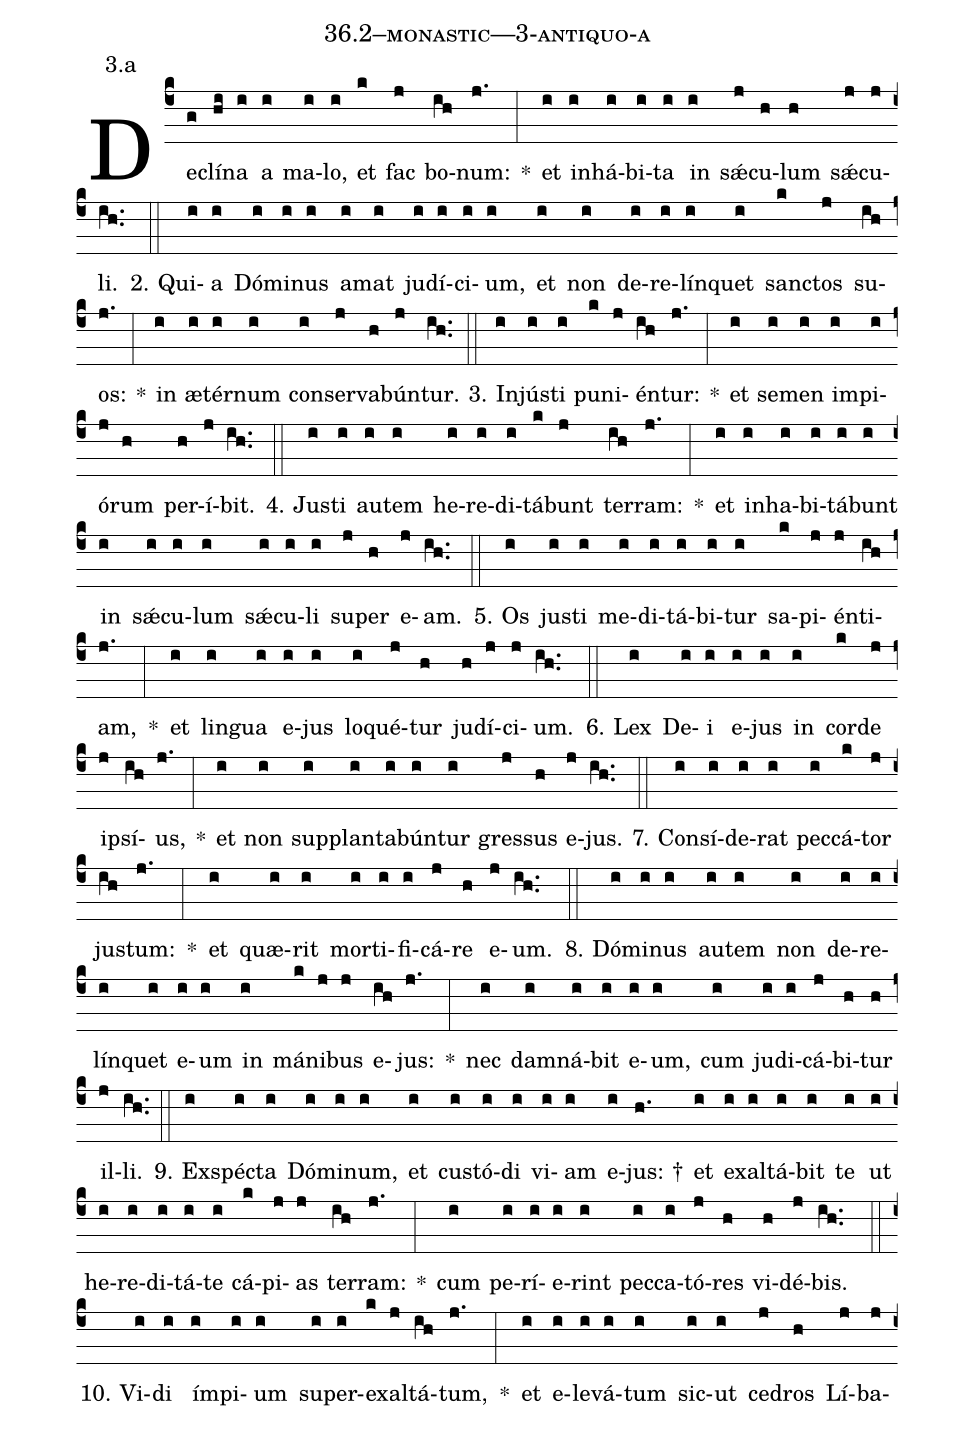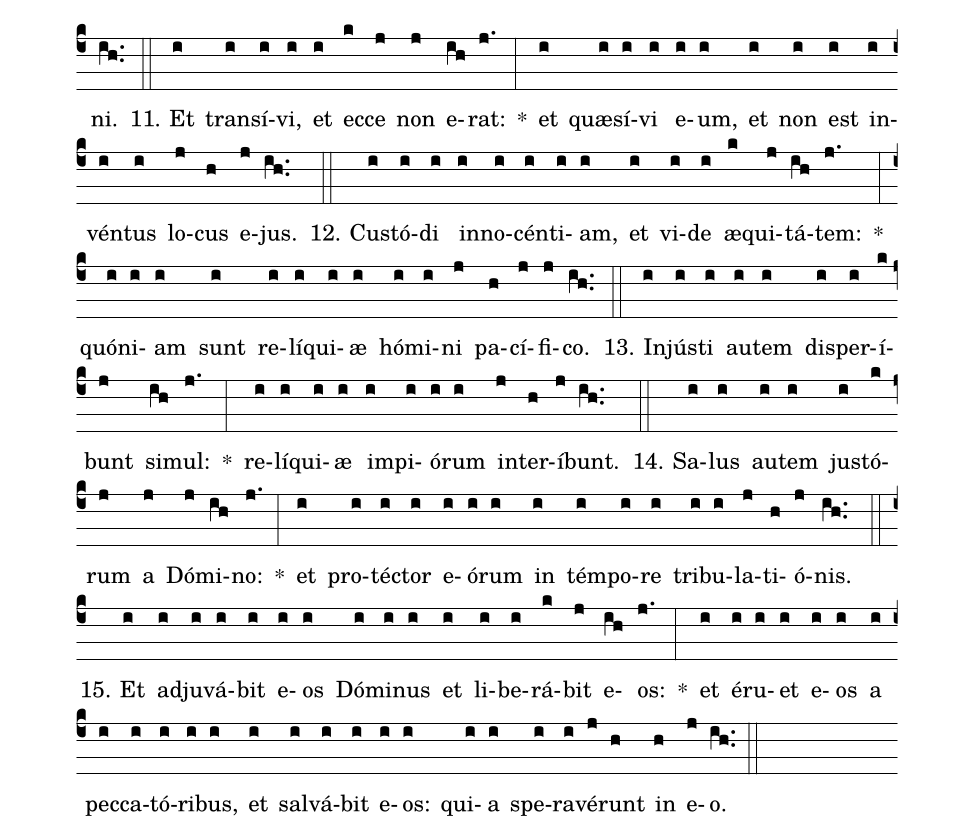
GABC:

name: 36.2--monastic---3-antiquo-a;
annotation: 3.a;
%%
(c4)De(g)clí(hi)na(i) a(i) ma(i)lo,(i) et(k) fac(j) bo(ih)num:(j.) *(:) et(i) in(i)há(i)bi(i)ta(i) in(i) sǽ(j)cu(h)lum(h) sǽ(j)cu(j)li.(ih..) (::)
2. Qui(i)a(i) Dó(i)mi(i)nus(i) a(i)mat(i) ju(i)dí(i)ci(i)um,(i) et(i) non(i) de(i)re(i)lín(i)quet(i) sanc(k)tos(j) su(ih)os:(j.) *(:) in(i) æ(i)tér(i)num(i) con(i)ser(j)va(h)bún(j)tur.(ih..) (::)
3. In(i)jús(i)ti(i) pu(k)ni(j)én(ih)tur:(j.) *(:) et(i) se(i)men(i) im(i)pi(i)ó(j)rum(h) per(h)í(j)bit.(ih..) (::)
4. Jus(i)ti(i) au(i)tem(i) he(i)re(i)di(i)tá(k)bunt(j) ter(ih)ram:(j.) *(:) et(i) in(i)ha(i)bi(i)tá(i)bunt(i) in(i) sǽ(i)cu(i)lum(i) sǽ(i)cu(i)li(i) su(j)per(h) e(j)am.(ih..) (::)
5. Os(i) jus(i)ti(i) me(i)di(i)tá(i)bi(i)tur(i) sa(k)pi(j)én(j)ti(ih)am,(j.) *(:) et(i) lin(i)gua(i) e(i)jus(i) lo(i)qué(j)tur(h) ju(h)dí(j)ci(j)um.(ih..) (::)
6. Lex(i) De(i)i(i) e(i)jus(i) in(i) cor(k)de(j) ip(j)sí(ih)us,(j.) *(:) et(i) non(i) sup(i)plan(i)ta(i)bún(i)tur(i) gres(j)sus(h) e(j)jus.(ih..) (::)
7. Con(i)sí(i)de(i)rat(i) pec(i)cá(k)tor(j) jus(ih)tum:(j.) *(:) et(i) quæ(i)rit(i) mor(i)ti(i)fi(i)cá(j)re(h) e(j)um.(ih..) (::)
8. Dó(i)mi(i)nus(i) au(i)tem(i) non(i) de(i)re(i)lín(i)quet(i) e(i)um(i) in(i) má(k)ni(j)bus(j) e(ih)jus:(j.) *(:) nec(i) dam(i)ná(i)bit(i) e(i)um,(i) cum(i) ju(i)di(i)cá(j)bi(h)tur(h) il(j)li.(ih..) (::)
9. Ex(i)spéc(i)ta(i) Dó(i)mi(i)num,(i) et(i) cus(i)tó(i)di(i) vi(i)am(i) e(i)jus: †(h.) et(i) ex(i)al(i)tá(i)bit(i) te(i) ut(i) he(i)re(i)di(i)tá(i)te(i) cá(k)pi(j)as(j) ter(ih)ram:(j.) *(:) cum(i) pe(i)rí(i)e(i)rint(i) pec(i)ca(i)tó(j)res(h) vi(h)dé(j)bis.(ih..) (::)
10. Vi(i)di(i) ím(i)pi(i)um(i) su(i)per(i)ex(k)al(j)tá(ih)tum,(j.) *(:) et(i) e(i)le(i)vá(i)tum(i) sic(i)ut(i) ce(j)dros(h) Lí(j)ba(j)ni.(ih..) (::)
11. Et(i) trans(i)í(i)vi,(i) et(i) ec(k)ce(j) non(j) e(ih)rat:(j.) *(:) et(i) quæ(i)sí(i)vi(i) e(i)um,(i) et(i) non(i) est(i) in(i)vén(i)tus(i) lo(j)cus(h) e(j)jus.(ih..) (::)
12. Cus(i)tó(i)di(i) in(i)no(i)cén(i)ti(i)am,(i) et(i) vi(i)de(i) æ(k)qui(j)tá(ih)tem:(j.) *(:) quón(i)i(i)am(i) sunt(i) re(i)lí(i)qui(i)æ(i) hó(i)mi(i)ni(j) pa(h)cí(j)fi(j)co.(ih..) (::)
13. In(i)jús(i)ti(i) au(i)tem(i) dis(i)per(i)í(k)bunt(j) si(ih)mul:(j.) *(:) re(i)lí(i)qui(i)æ(i) im(i)pi(i)ó(i)rum(i) in(j)ter(h)í(j)bunt.(ih..) (::)
14. Sa(i)lus(i) au(i)tem(i) jus(i)tó(k)rum(j) a(j) Dó(j)mi(ih)no:(j.) *(:) et(i) pro(i)téc(i)tor(i) e(i)ó(i)rum(i) in(i) tém(i)po(i)re(i) tri(i)bu(i)la(j)ti(h)ó(j)nis.(ih..) (::)
15. Et(i) ad(i)ju(i)vá(i)bit(i) e(i)os(i) Dó(i)mi(i)nus(i) et(i) li(i)be(i)rá(k)bit(j) e(ih)os:(j.) *(:) et(i) é(i)ru(i)et(i) e(i)os(i) a(i) pec(i)ca(i)tó(i)ri(i)bus,(i) et(i) sal(i)vá(i)bit(i) e(i)os:(i) qui(i)a(i) spe(i)ra(i)vé(j)runt(h) in(h) e(j)o.(ih..) (::)
